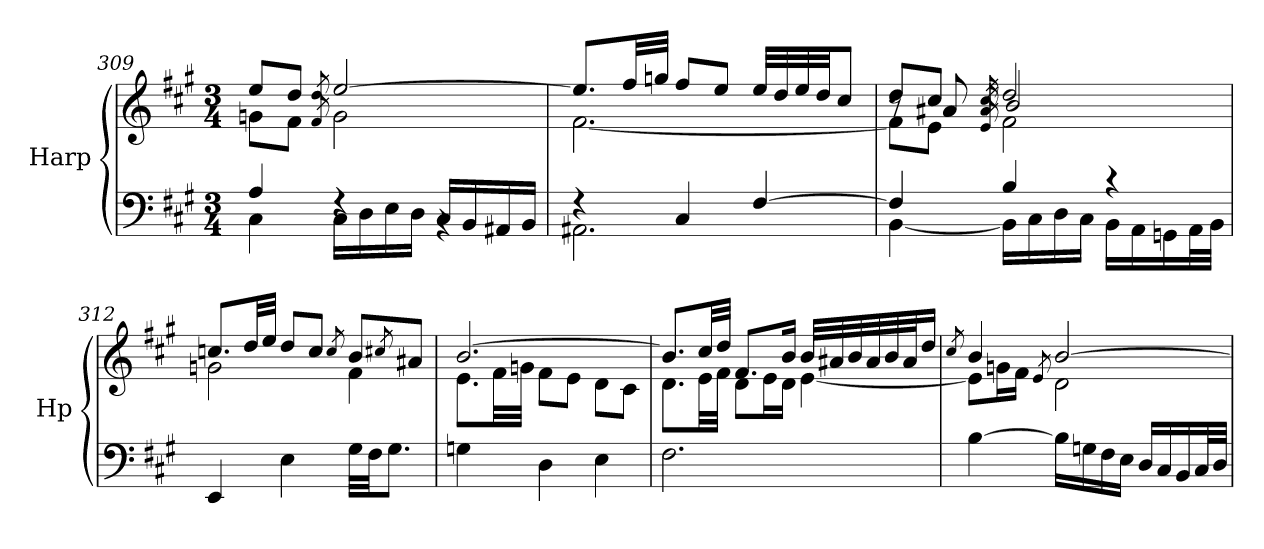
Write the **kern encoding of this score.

**kern	**kern
*part1	*part1
*staff2	*staff1
*I"Harp	*
*I'Hp	*
*clefF4	*clefG2
*k[f#c#g#]	*k[f#c#g#]
*M3/4	*M3/4
=309	=309
*^	*^
4A/	4C#\	8ee/L	8gn\L
.	.	8dd/J	8f#\J
.	.	8qdd/	8qf#/
4rF	16C#\LL	[2ee/	2g\
.	16D\	.	.
.	16E\	.	.
.	16D\JJ	.	.
16C#/LL	4rBB	.	.
16BB/	.	.	.
16AA#X/	.	.	.
16BB/JJ	.	.	.
!!LO:LB:g=z	!!
=310	=310	=310	=310
4r	2.AA#X\	8.ee/L]	[2.f#\
.	.	32ff#/LL	.
.	.	32ggn/JJJ	.
4C#/	.	8ff#/L	.
.	.	8ee/J	.
[4F#/	.	32ee/LLL	.
.	.	32dd/	.
.	.	32ee/	.
.	.	32dd/JJ	.
.	.	8cc#/J	.
=311	=311	=311	=311
*	*	*	*^
4F#/]	[4BB\	8dd/L	8f#\L]	8r
.	.	8cc#/J	8e\J	8a#X/
.	.	8qcc#/	8qe/	8qa#/
4B/	16BB\LL]	2dd/	2f#\	2b/
.	16C#\	.	.	.
.	16D\	.	.	.
.	16C#\JJ	.	.	.
4r	16BB\LL	.	.	.
.	16AA\	.	.	.
.	16GGn\	.	.	.
.	32AA\L	.	.	.
.	32BB\JJJ	.	.	.
*v	*v	*	*	*
*	*	*v	*v
=312	=312	=312
4EE/	8.ccn/L	2gn\
.	32dd/LL	.
.	32ee/JJJ	.
4E\	8dd/L	.
.	8cc/J	.
.	8qcc/	.
32G#\LLL	8b/L	4f#\
32F#\JJ	.	.
8.G#\J	.	.
.	8qcc#X/	.
.	8a#X/J	.
=313	=313	=313
4Gn\	[2.b/	8.e\L
.	.	32f#\LL
.	.	32gn\JJJ
4D\	.	8f#\L
.	.	8e\J
4E\	.	8d\L
.	.	8c#\J
!!LO:LB:g=z	!!
=314	=314	=314
2.F#\	8.b/L]	8.d\L
.	32cc#/LL	32e\LL
.	32dd/JJJ	32f#\JJJ
.	8.f#/L	8d\L
.	.	16e\L
.	16b/Jk	16d\JJ
.	32b/LLL	[4e\
.	32a#X/	.
.	32b/	.
.	32a#/	.
.	32b/	.
.	32a#/J	.
.	16dd/JJ	.
=315	=315	=315
.	8qcc#/	.
[4B\	4b/	8e\L]
.	.	16gn\L
.	.	16f#\JJ
.	.	8qe/
16B\LL]	[2b/	2d\
16Gn\	.	.
16F#\	.	.
16E\JJ	.	.
16D/LL	.	.
16C#/	.	.
16BB/	.	.
32C#/L	.	.
32D/JJJ	.	.
*	*v	*v
=	=
*-	*-
